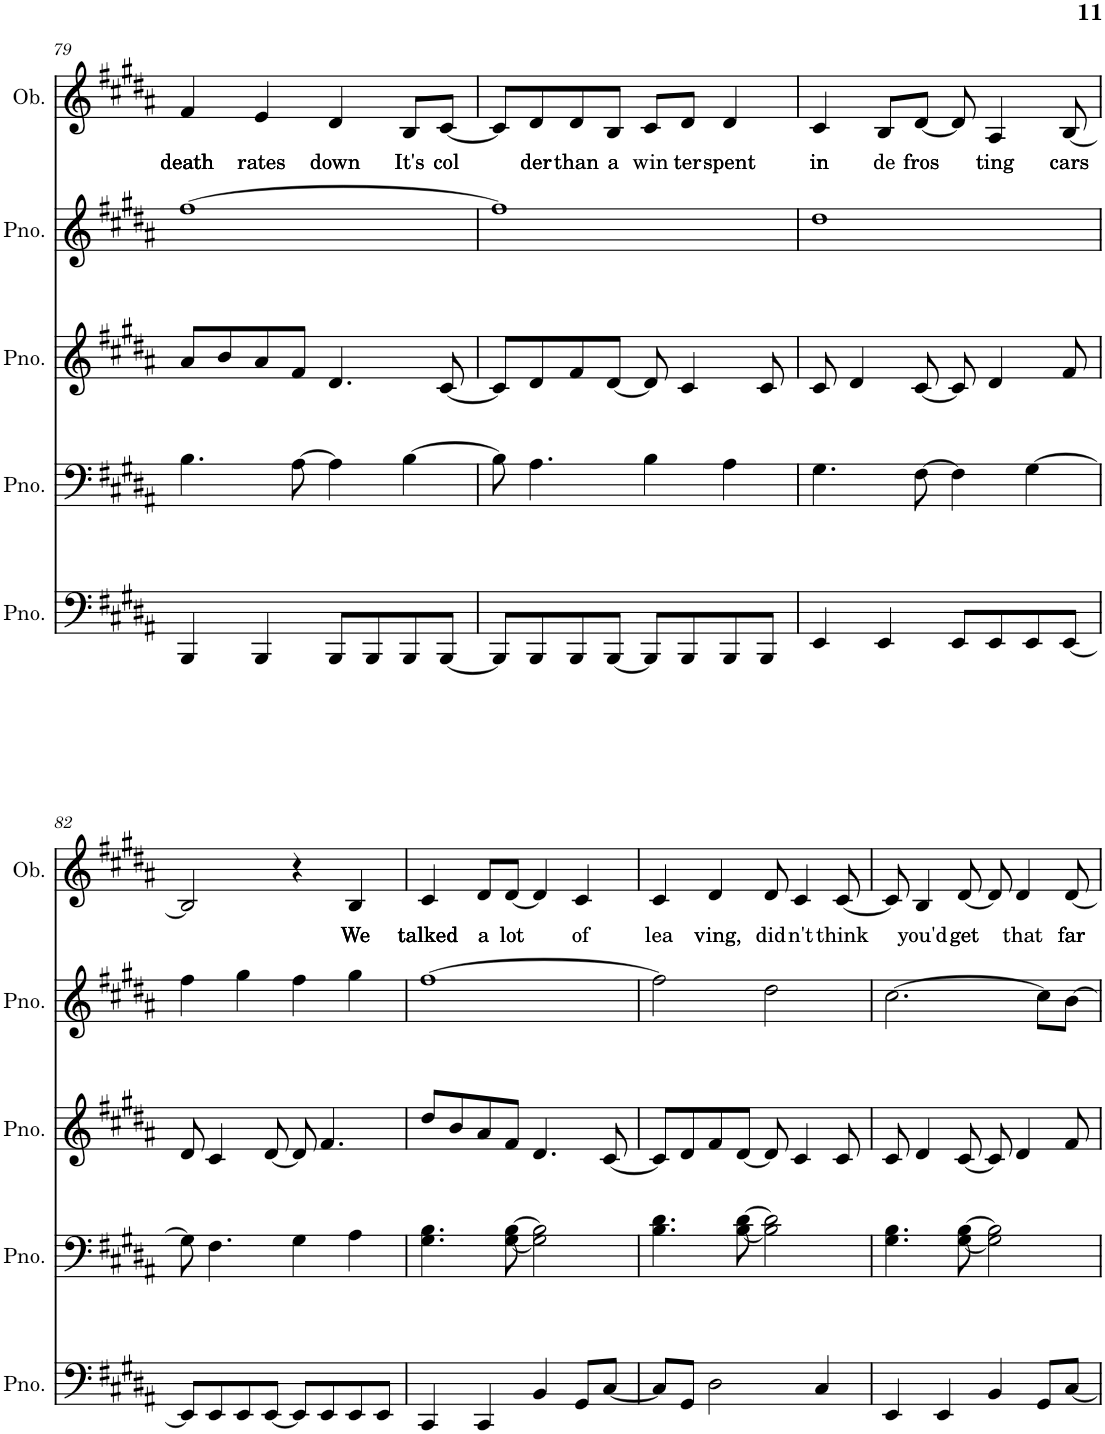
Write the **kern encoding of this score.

**kern	**kern	**kern	**kern	**kern	**text
*part5	*part4	*part3	*part2	*part1	*part1
*staff5	*staff4	*staff3	*staff2	*staff1	*staff1
*I"Piano, :bassNotes	*I"Piano, :tenorVoice	*I"Piano, :altoNotes	*I"Piano, :sopranoVoice	*I"Oboe, :soloVoice	*
*I'Pno.	*I'Pno.	*I'Pno.	*I'Pno.	*I'Ob.	*
!!LO:PB:g=z
*clefF4	*clefF4	*clefG2	*clefG2	*clefG2	*
*k[f#c#g#d#a#]	*k[f#c#g#d#a#]	*k[f#c#g#d#a#]	*k[f#c#g#d#a#]	*k[f#c#g#d#a#]	*
*M4/4	*M4/4	*M4/4	*M4/4	*M4/4	*
=79	=79	=79	=79	=79	=79
!	!	!	!	!	!LO:LY:b
4BBB/	4.B\	8a#/L	[1ff#	4f#/	death
.	.	8b/	.	.	.
!	!	!	!	!	!LO:LY:b
4BBB/	.	8a#/	.	4e/	rates
.	[8A#\	8f#/J	.	.	.
!	!	!	!	!	!LO:LY:b
8BBB/L	4A#\]	4.d#/	.	4d#/	down
8BBB/	.	.	.	.	.
!	!	!	!	!	!LO:LY:b
8BBB/	[4B\	.	.	8B/L	It's
!	!	!	!	!	!LO:LY:b
[8BBB/J	.	[8c#/	.	[8c#/J	col
=80	=80	=80	=80	=80	=80
8BBB/L]	8B\]	8c#/L]	1ff#]	8c#/L]	.
!	!	!	!	!	!LO:LY:b
8BBB/	4.A#\	8d#/	.	8d#/	der
!	!	!	!	!	!LO:LY:b
8BBB/	.	8f#/	.	8d#/	than
!	!	!	!	!	!LO:LY:b
[8BBB/J	.	[8d#/J	.	8B/J	a
!	!	!	!	!	!LO:LY:b
8BBB/L]	4B\	8d#/]	.	8c#/L	win
!	!	!	!	!	!LO:LY:b
8BBB/	.	4c#/	.	8d#/J	ter
!	!	!	!	!	!LO:LY:b
8BBB/	4A#\	.	.	4d#/	spent
8BBB/J	.	8c#/	.	.	.
=81	=81	=81	=81	=81	=81
!	!	!	!	!	!LO:LY:b
4EE/	4.G#\	8c#/	1dd#	4c#/	in
.	.	4d#/	.	.	.
!	!	!	!	!	!LO:LY:b
4EE/	.	.	.	8B/L	de
!	!	!	!	!	!LO:LY:b
.	[8F#\	[8c#/	.	[8d#/J	fros
8EE/L	4F#\]	8c#/]	.	8d#/]	.
!	!	!	!	!	!LO:LY:b
8EE/	.	4d#/	.	4A#/	ting
8EE/	[4G#\	.	.	.	.
!	!	!	!	!	!LO:LY:b
[8EE/J	.	8f#/	.	[8B/	cars
!!LO:LB:g=z
=82	=82	=82	=82	=82	=82
8EE/L]	8G#\]	8d#/	4ff#\	2B/]	.
8EE/	4.F#\	4c#/	.	.	.
8EE/	.	.	4gg#\	.	.
[8EE/J	.	[8d#/	.	.	.
8EE/L]	4G#\	8d#/]	4ff#\	4r	.
8EE/	.	4.f#/	.	.	.
!	!	!	!	!	!LO:LY:b
8EE/	4A#\	.	4gg#\	4B/	We
8EE/J	.	.	.	.	.
=83	=83	=83	=83	=83	=83
!	!	!	!	!	!LO:LY:b
4CC#/	4.G#\ 4.B\	8dd#/L	[1ff#	4c#/	talked
.	.	8b/	.	.	.
!	!	!	!	!	!LO:LY:b
4CC#/	.	8a#/	.	8d#/L	a
!	!	!	!	!	!LO:LY:b
.	[8G#\ [8B\	8f#/J	.	[8d#/J	lot
4BB/	2G#\] 2B\]	4.d#/	.	4d#/]	.
!	!	!	!	!	!LO:LY:b
8GG#/L	.	.	.	4c#/	of
[8C#/J	.	[8c#/	.	.	.
=84	=84	=84	=84	=84	=84
!	!	!	!	!	!LO:LY:b
8C#/L]	4.B\ 4.d#\	8c#/L]	2ff#\]	4c#/	lea
8GG#/J	.	8d#/	.	.	.
!	!	!	!	!	!LO:LY:b
2D#\	.	8f#/	.	4d#/	ving,
.	[8B\ [8d#\	[8d#/J	.	.	.
!	!	!	!	!	!LO:LY:b
.	2B\] 2d#\]	8d#/]	2dd#\	8d#/	did
!	!	!	!	!	!LO:LY:b
.	.	4c#/	.	4c#/	n't
4C#/	.	.	.	.	.
!	!	!	!	!	!LO:LY:b
.	.	8c#/	.	[8c#/	think
=85	=85	=85	=85	=85	=85
4EE/	4.G#\ 4.B\	8c#/	[2.cc#\	8c#/]	.
!	!	!	!	!	!LO:LY:b
.	.	4d#/	.	4B/	you'd
4EE/	.	.	.	.	.
!	!	!	!	!	!LO:LY:b
.	[8G#\ [8B\	[8c#/	.	[8d#/	get
4BB/	2G#\] 2B\]	8c#/]	.	8d#/]	.
!	!	!	!	!	!LO:LY:b
.	.	4d#/	.	4d#/	that
8GG#/L	.	.	8cc#\L]	.	.
!	!	!	!	!	!LO:LY:b
[8C#/J	.	8f#/	[8b\J	[8d#/	far
=	=	=	=	=	=
*-	*-	*-	*-	*-	*-
